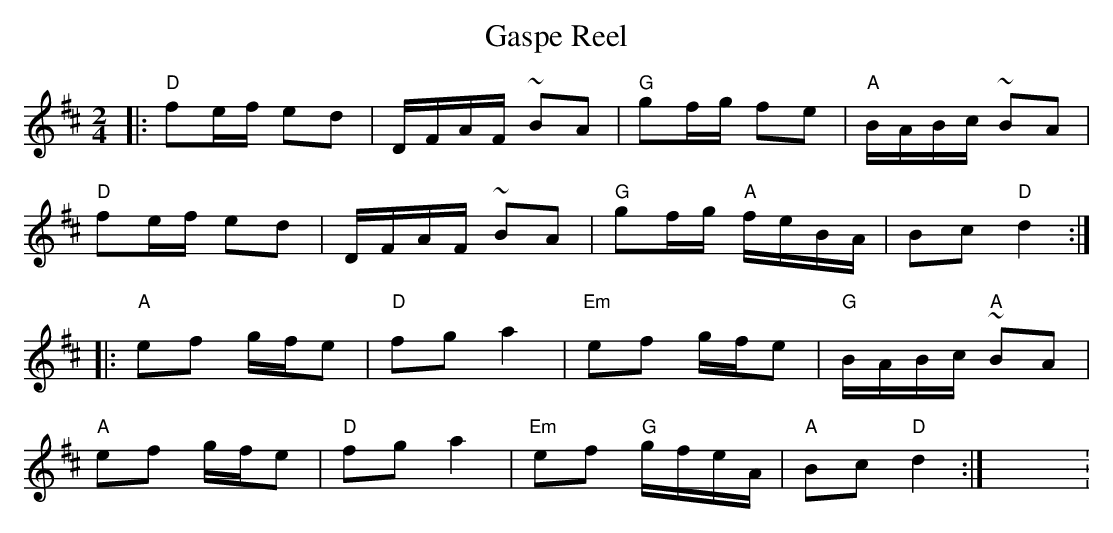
X:1
T: Gaspe Reel
M: 2/4
L: 1/16
K:D
|:\
"D"f2ef e2d2|DFAF ~B2A2|"G"g2fg f2e2|"A"BABc ~B2A2|
"D"f2ef e2d2|DFAF ~B2A2|"G"g2fg "A"feBA|B2c2 "D"d4:|
|:\
"A"e2f2 gfe2|"D"f2g2 a4|"Em"e2f2 gfe2|"G"BABc "A"~B2A2|
"A"e2f2 gfe2|"D"f2g2 a4|"Em"e2f2 "G"gfeA|"A"B2c2 "D"d4:|X:80
